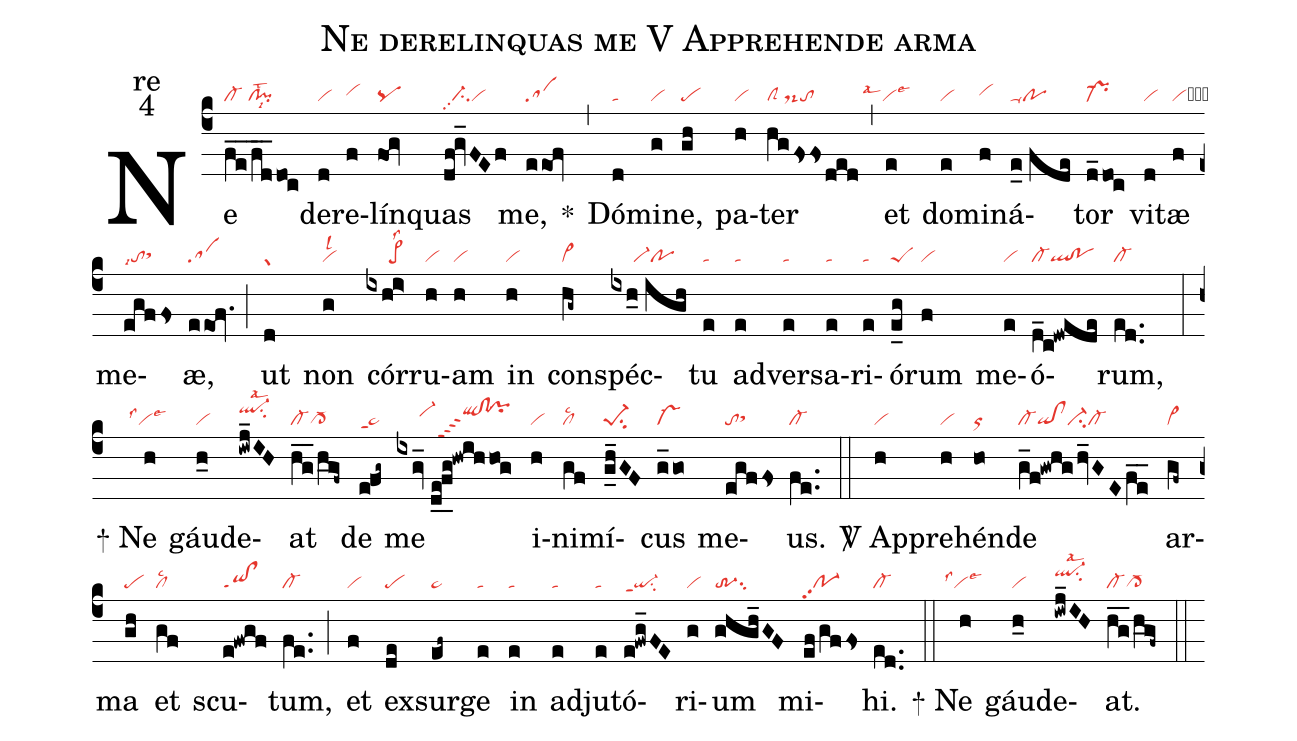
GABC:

name:Ne derelinquas me V Apprehende arma;
office-part:re;
mode:4;
nabc-lines:1;
%%
(c4) Ne(fe__/fd__/doc|cl-/cl!pilst2lsi8)
de(d|vi)re(f|vihh)lín(fog|pq)quas(df@gv_FEf|//ci-pp2vi) me,(eeof|sa) <sp>*</sp>(,)
Dó(d|ta)mi(g|vi)ne,(gh|pe) pa(h|vi)ter(hgfsfs/ded|clS/ds-to) (,)
et(e|``````vilsal1lse3) do(e|vi)mi(f|vihh)ná(e_0//fde|ta-po)tor(d_1doc|pr-)
vi(d|vi)tæ(f|vih) me(egffs|tolsi7sthh)æ,(eeof.|sa) (;)
ut(d|gr) non(g|vilsl2) cór(ixhi>|//////pe>lss2)ru(h|vi)am(h|vi)
in(h|vi) con(hg~|vi>)spéc(ixh_0//igh|//////vi-po)tu(e|ta) ad(e|ta)ver(e|ta)sa(e|ta)ri(e|ta)ó(e_g|peS)rum(f|vi)
me(e|vi)ó(d_c!dwede|cl-ql!po)rum,(ed..|cl-) (:)

<sp>+</sp> Ne(h|````vilss1lse3) gáu(h_0|vi)de(iwj_IH|ql-hjsu2lsal2)at(hg__/h_gf~|cl-cl->)
de(e!fg~|pe~ppt1) me(ixgv_//d_e!f_g!hwihhog|//////vi-hiqlhi!clhi!pihippt4)
i(h|vi)ni(gf|cllsc2)mí(g_h_GF|pe-1su2)cus(g_go|vs-) me(egffs|tosthh)us.(fe..|cl-) (::)

<sp>V/</sp> Ap(h|vi)pre(h|vi)hén(ho|or)de(g_f!gwhghv_GEfe__|cl-qi!clci-cl-)
ar(gf~|vi>)ma(gh|pe) et(gf|cllsc2) scu(e!fwgf|qi!clppt1)tum,(fe..|cl-) (;)
et(f|vi) ex(de|pe)sur(ef~|pe~)ge(e|ta) in(e|ta)
ad(e|ta)ju(e|ta)tó(e!fwg_FE|qi-ppt1su2)ri(g|vi)um(ghgh_GF|tr-3su2) mi(ef/gffs|po-1pp2)hi.(ed..|cl-) (::)

<sp>+</sp> Ne(h|````vilss1lse3) gáu(h_0|vi)de(iwj_IH|ql-hjsu2lsal2)at.(hg__/h_gf~|cl-cl->) (::)
